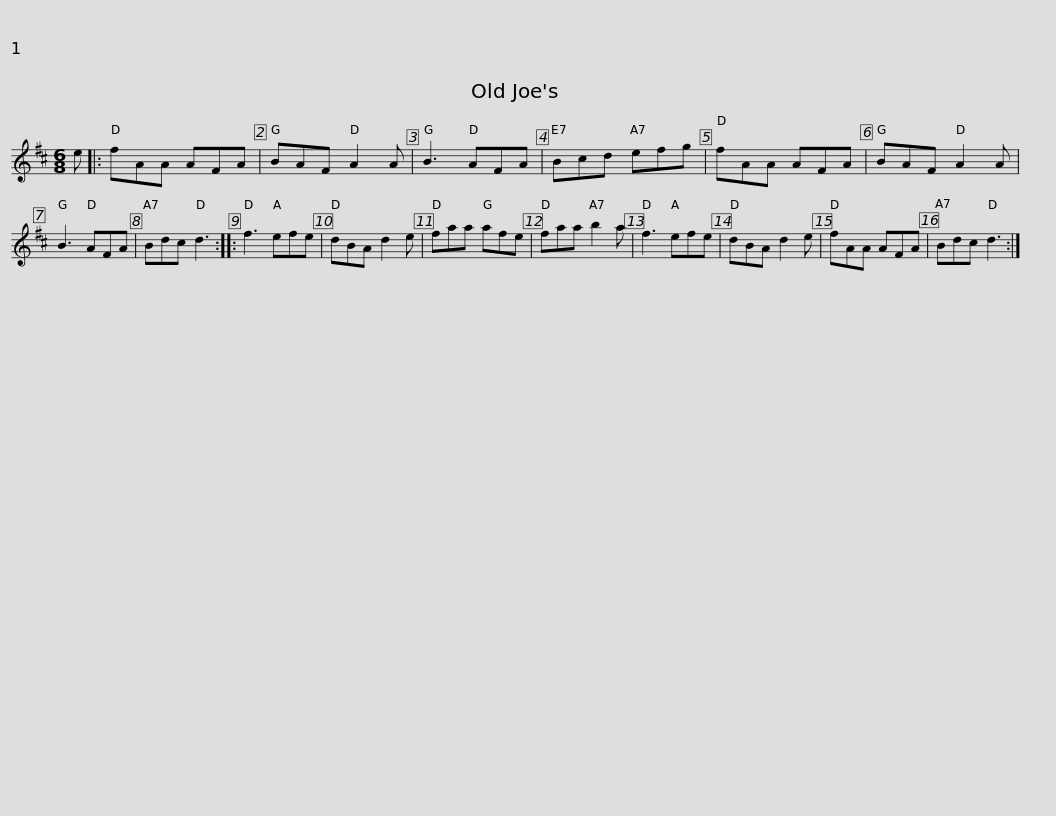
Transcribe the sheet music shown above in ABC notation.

X:1
L:1/8
M:6/8
I:linebreak $
K:D
V:1 treble
V:1
 e |: fAA AFA | BAF A2 A | B3 AFA | Bcd efg | %5
 fAA AFA | BAF A2 A | B3 AFA |$ Bdc d3 :: f3 efe | %10
 dBA d2 e | faa afe | faa b2 a | f3 efe | dBA d2 e | %15
 fAA AFA |$ Bdc d3 :| %17
